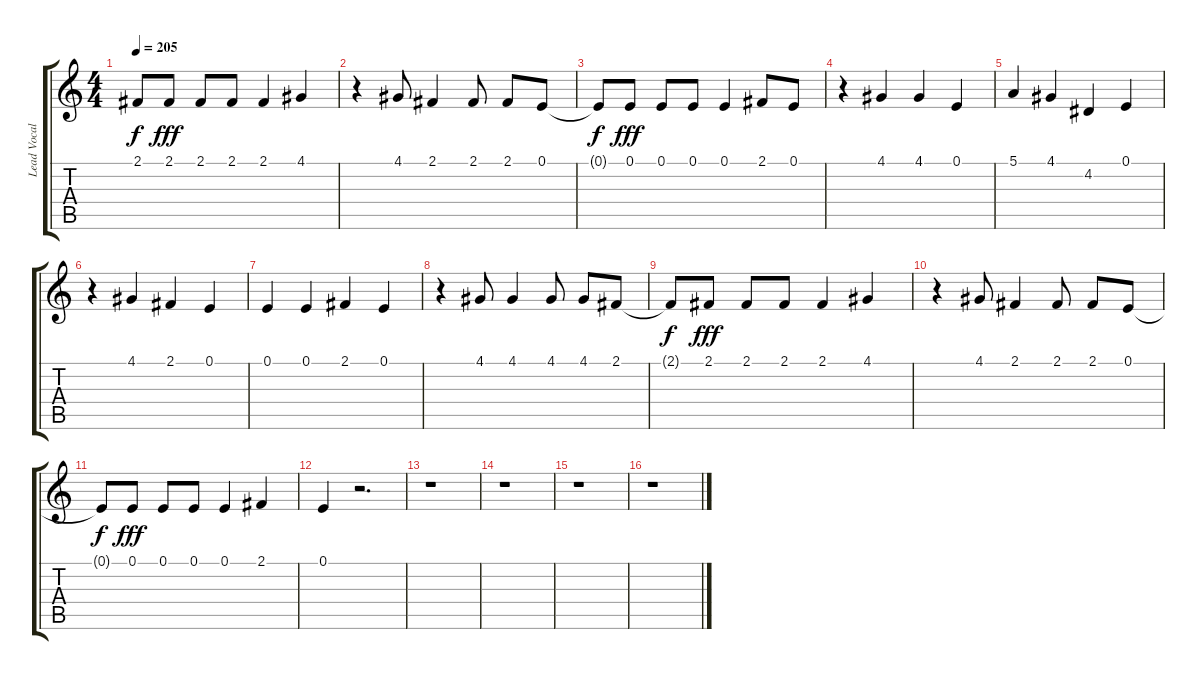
\track ("Lead Vocals" "Lead Vocal") {instrument oboe}
\staff {score tabs}
\tuning (E4 B3 G3 D3 A2 E2) {hide}
\ts (4 4)
\tempo 205
\clef g2
\ks c
2.1{t}.8{dy f} 2.1.8{dy fff} 2.1.8 2.1.8 2.1.4 4.1.4 |
r.4 4.1.8 2.1.4 2.1.8 2.1.8 0.1.8 |
0.1{t}.8{dy f} 0.1.8{dy fff} 0.1.8 0.1.8 0.1.4 2.1.8 0.1.8 |
r.4 4.1.4 4.1.4 0.1.4 |
5.1.4 4.1.4 4.2.4 0.1.4 |
r.4 4.1.4 2.1.4 0.1.4 |
0.1.4 0.1.4 2.1.4 0.1.4 |
r.4 4.1.8 4.1.4 4.1.8 4.1.8 2.1.8 |
2.1{t}.8{dy f} 2.1.8{dy fff} 2.1.8 2.1.8 2.1.4 4.1.4 |
r.4 4.1.8 2.1.4 2.1.8 2.1.8 0.1.8 |
0.1{t}.8{dy f} 0.1.8{dy fff} 0.1.8 0.1.8 0.1.4 2.1.4 |
0.1.4 r.2{d} |
r.1 |
r.1 |
r.1 |
r.1
